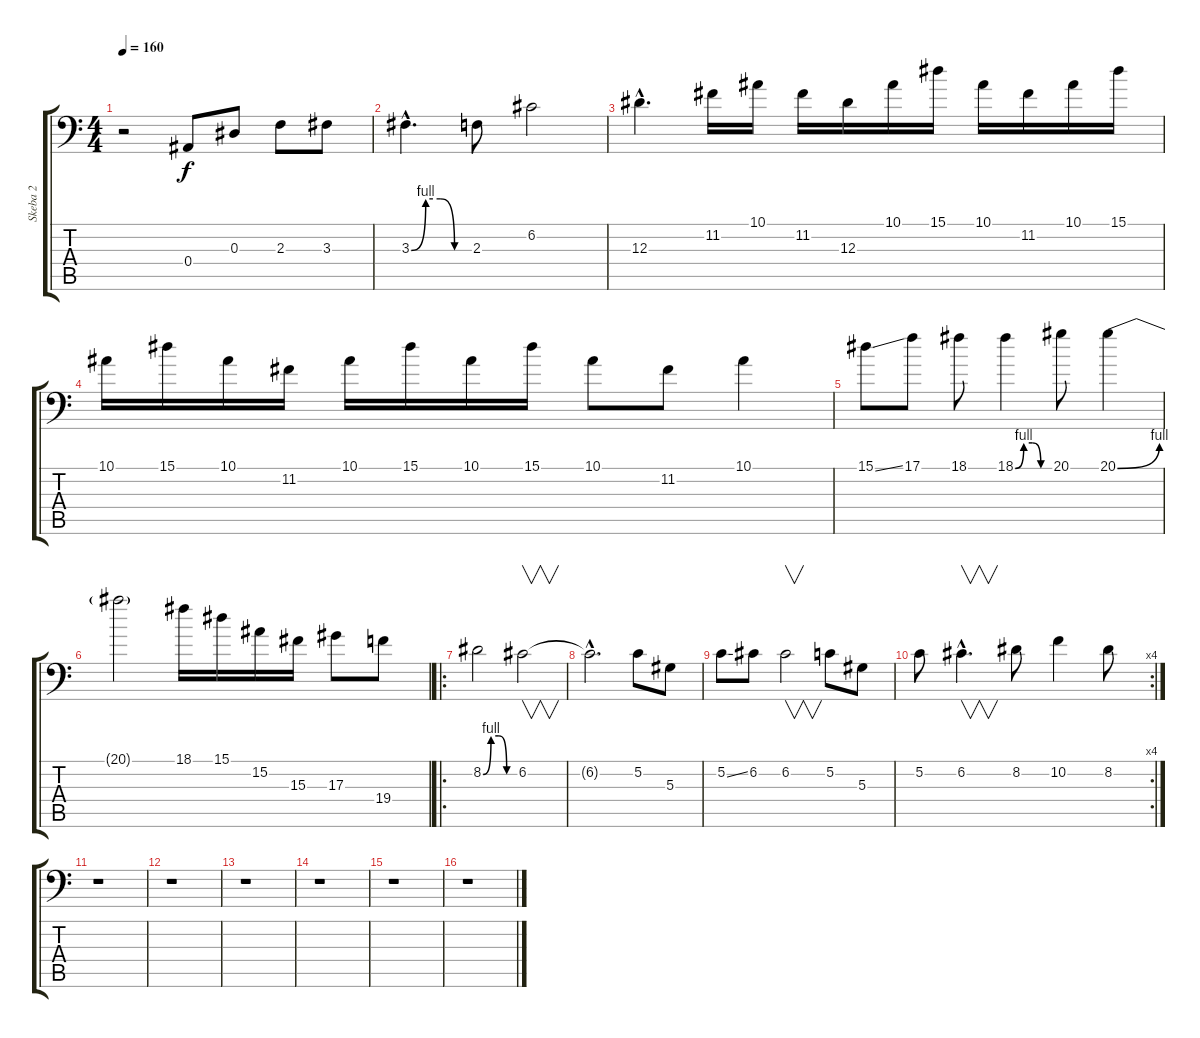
\track ("Skeba 2" "Skeba 2") {instrument lead2sawtooth}
\staff {score tabs}
\tuning (C4 G3 Eb3 Bb2 F2 Bb1) {hide}
\ts (4 4)
\tempo 160
\clef f4
\ks c
r.2{dy f} 0.4.8 0.3.8 2.3.8 3.3.8 |
3.3{be (custom 0 0 15 4 30 4 45 0 60 0) hac}.4{d} 2.3.8 6.2.2 |
12.3{hac}.4{d} 11.2.16 10.1.16 11.2.16 12.3.16 10.1.16 15.1.16 10.1.16 11.2.16 10.1.16 15.1.16 |
10.1.16 15.1.16 10.1.16 11.2.16 10.1.16 15.1.16 10.1.16 15.1.16 10.1.8 11.2.8 10.1.4 |
15.1{ss}.8 17.1.8 18.1.8 18.1{be (custom 0 0 15 4 30 4 45 0 60 0)}.4 20.1.8 20.1{be (bend 0 0 60 4)}.4 |
20.1{t}.2 18.1.16 15.1.16 15.2.16 15.3.16 17.3.8 19.4.8 |
\ro
8.2{be (custom 0 0 15 4 30 4 45 0 60 0)}.2 6.2.2{v} |
6.2{hac t}.2{d} 5.2.8 5.3.8 |
5.2{ss}.8 6.2.8 6.2.2{v} 5.2.8 5.3.8 |
\rc 4
5.2.8 6.2{hac}.4{v d} 8.2.8 10.2.4 8.2.8 |
r.1 |
r.1 |
r.1 |
r.1 |
r.1 |
r.1
